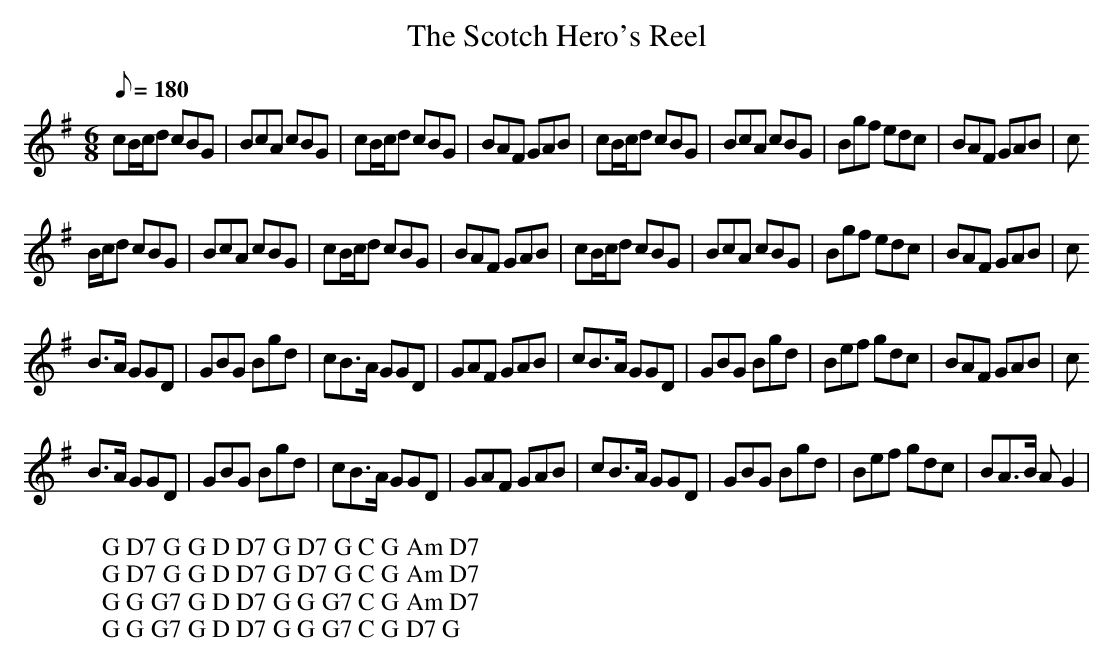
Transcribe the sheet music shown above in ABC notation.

X:1
T:The Scotch Hero's Reel
M:6/8
L:1/8
Q:180
K:G
cB/c/d cBG|BcA cBG|cB/c/d cBG|BAF GAB|cB/c/d cBG|BcA cBG|Bgf edc|BAF GAB|c
W:G D7 G G D D7 G D7 G C G Am D7
B/c/d cBG|BcA cBG|cB/c/d cBG|BAF GAB|cB/c/d cBG|BcA cBG|Bgf edc|BAF GAB|c
W:G D7 G G D D7 G D7 G C G Am D7
B3/2A/ GGD|GBG Bgd|cB3/2A/ GGD|GAF GAB|cB3/2A/ GGD|GBG Bgd|Bef gdc|BAF GAB|c
W:G G G7 G D D7 G G G7 C G Am D7
B3/2A/ GGD|GBG Bgd|cB3/2A/ GGD|GAF GAB|cB3/2A/ GGD|GBG Bgd|Bef gdc|BA3/2B/ AG2|
W:G G G7 G D D7 G G G7 C G D7 G
